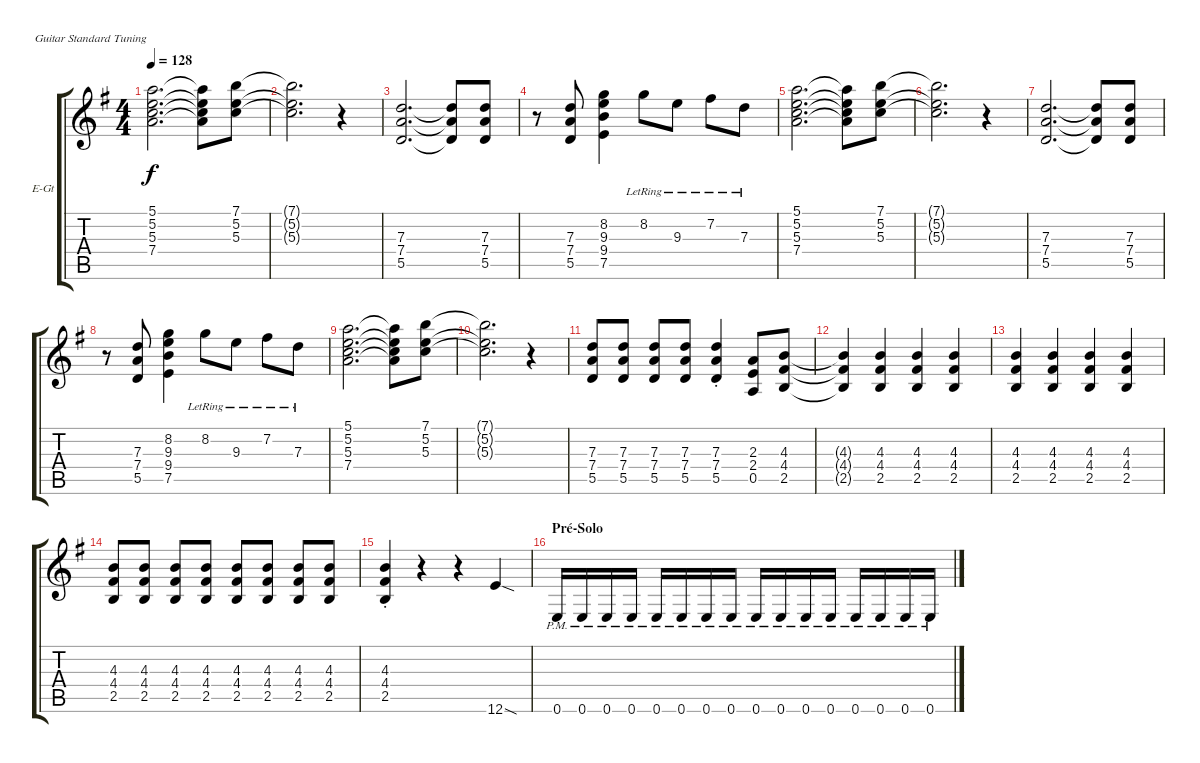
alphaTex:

\bracketExtendMode groupsimilarinstruments
\firstSystemTrackNameOrientation horizontal
\otherSystemsTrackNameOrientation horizontal
\track ("You" "E-Gt") {mute multiBarRest instrument distortionguitar}
\staff {score tabs}
\tuning (E4 B3 G3 D3 A2 E2)
\ts (4 4)
\tempo 128
\clef g2
\ks eminor
(5.1 5.2 5.3 7.4).2{d dy f} (7.4{t} 5.3{t} 5.2{t} 5.1{t}).8 (7.1 5.2 5.3).8 |
(7.1{t} 5.2{t} 5.3{t}).2{d} r.4 |
(7.3 7.4 5.5).2{d} (7.3{t} 7.4{t} 5.5{t}).8 (7.3 7.4 5.5).8 |
r.8 (7.3 7.4 5.5).8 (8.2 9.3 9.4 7.5).4 8.2{lr}.8 9.3{lr}.8 7.2{lr}.8 7.3{lr}.8 |
(5.1 5.2 5.3 7.4).2{d} (7.4{t} 5.3{t} 5.2{t} 5.1{t}).8 (7.1 5.2 5.3).8 |
(7.1{t} 5.2{t} 5.3{t}).2{d} r.4 |
(7.3 7.4 5.5).2{d} (7.3{t} 7.4{t} 5.5{t}).8 (7.3 7.4 5.5).8 |
r.8 (7.3 7.4 5.5).8 (8.2 9.3 9.4 7.5).4 8.2{lr}.8 9.3{lr}.8 7.2{lr}.8 7.3{lr}.8 |
(5.1 5.2 5.3 7.4).2{d} (7.4{t} 5.3{t} 5.2{t} 5.1{t}).8 (7.1 5.2 5.3).8 |
(7.1{t} 5.2{t} 5.3{t}).2{d} r.4 |
(7.3 7.4 5.5).8 (7.3 7.4 5.5).8 (7.3 7.4 5.5).8 (7.3 7.4 5.5).8 (7.3{st} 7.4{st} 5.5{st}).4 (2.3 2.4 0.5).8 (4.3 4.4 2.5).8 |
(2.5{t} 4.4{t} 4.3{t}).4 (4.3 4.4 2.5).4 (4.3 4.4 2.5).4 (4.3 4.4 2.5).4 |
(4.3 4.4 2.5).4 (4.3 4.4 2.5).4 (4.3 4.4 2.5).4 (4.3 4.4 2.5).4 |
(4.3 4.4 2.5).8 (4.3 4.4 2.5).8 (4.3 4.4 2.5).8 (4.3 4.4 2.5).8 (4.3 4.4 2.5).8 (4.3 4.4 2.5).8 (4.3 4.4 2.5).8 (4.3 4.4 2.5).8 |
(4.3{st} 4.4{st} 2.5{st}).4 r.4 r.4 12.6{sod}.4 |
\section ("" "Pré-Solo")
0.6{pm}.16 0.6{pm}.16 0.6{pm}.16 0.6{pm}.16 0.6{pm}.16 0.6{pm}.16 0.6{pm}.16 0.6{pm}.16 0.6{pm}.16 0.6{pm}.16 0.6{pm}.16 0.6{pm}.16 0.6{pm}.16 0.6{pm}.16 0.6{pm}.16 0.6{pm}.16
